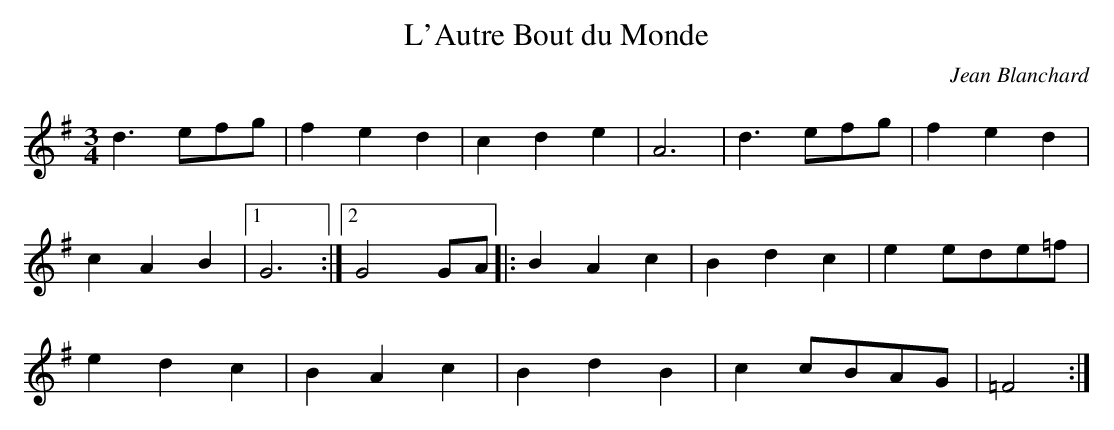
X:1
T:L'Autre Bout du Monde
C:Jean Blanchard
L:1/4
M:3/4
K:G major
d>ef/g/ | fed | cde | A3 | d>ef/g/ | fed |
cAB |1 G3 :|2 G2G/A/ |: BAc | Bdc | ee/d/e/=f/ |
edc | BAc | BdB | cc/B/A/G/ | =F2 :|
